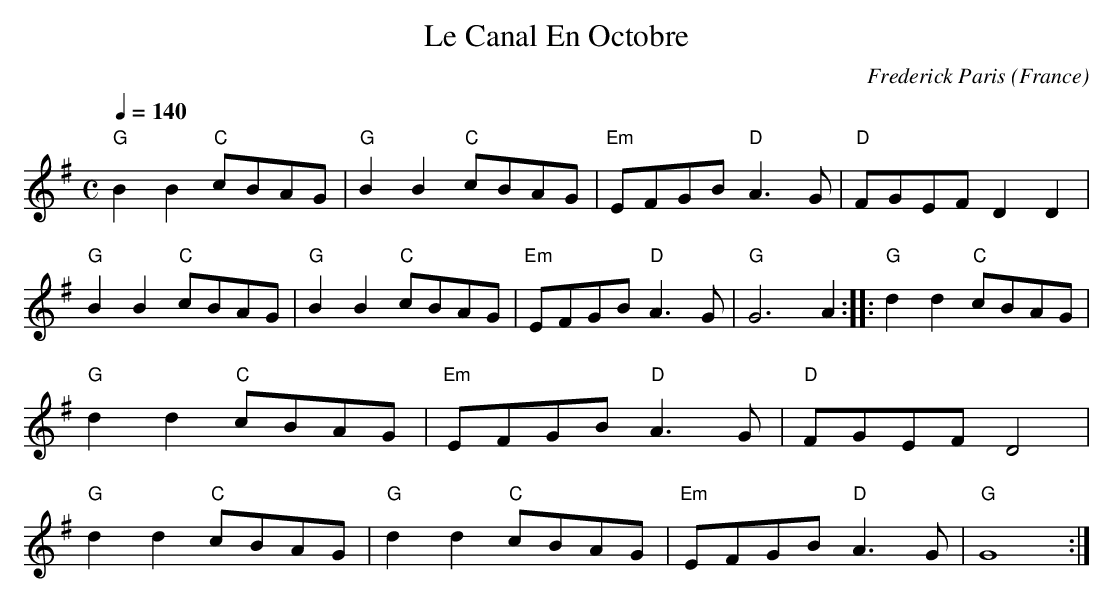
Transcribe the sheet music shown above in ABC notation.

X:1
T: Canal En Octobre, Le
C: Frederick Paris
O: France
M: C
K: G
L: 1/4
Q: 140
"G" B B "C" c/B/A/G/ | "G" B B "C" c/B/A/G/ | "Em" E/F/G/B/ "D" A>G |\
"D" F/G/E/F/ D D |
"G" B B "C" c/B/A/G/ | "G" B B "C" c/B/A/G/ | "Em" E/F/G/B/ "D" A>G |\
"G" G3 A :|\
|: "G" d d "C" c/B/A/G/ | "G" d d "C" c/B/A/G/ | "Em" E/F/G/B/ "D" A>G |\
"D" F/G/E/F/ D2 |\
"G" d d "C" c/B/A/G/ | "G" d d "C" c/B/A/G/ | "Em" E/F/G/B/ "D" A>G | "G" G4 :|
